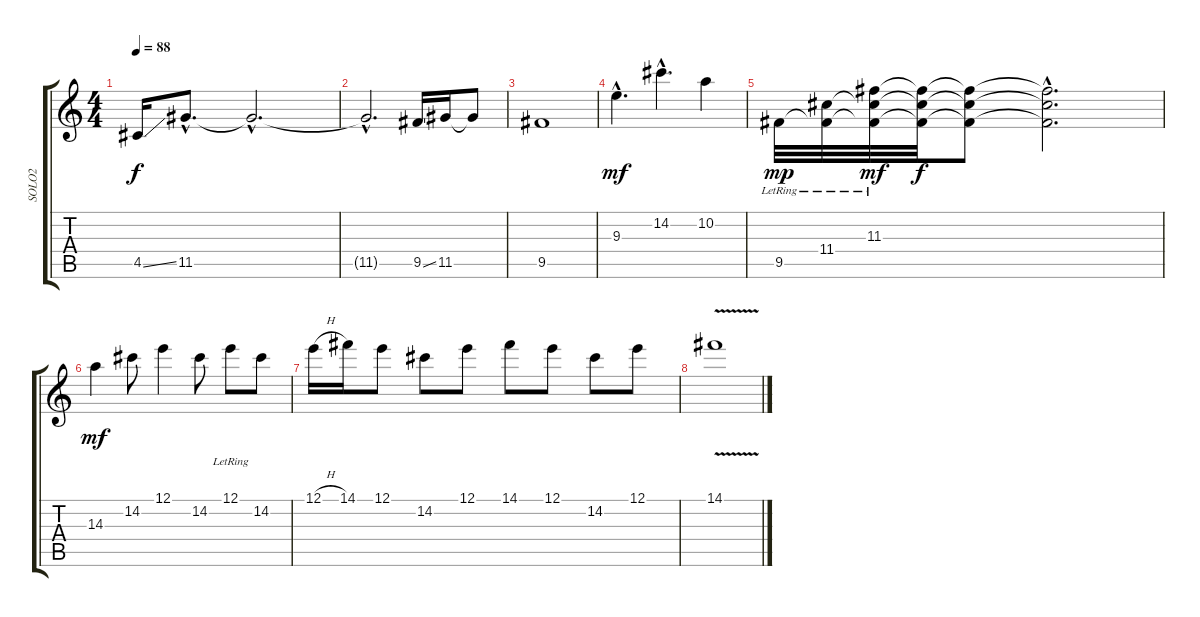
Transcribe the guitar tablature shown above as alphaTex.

\track ("SOLO2" "SOLO2") {instrument overdrivenguitar}
\staff {score tabs}
\tuning (E4 B3 G3 D3 A2 E2) {hide}
\ts (4 4)
\tempo 88
\clef g2
\ks c
4.5{ss}.16{dy f} 11.5{hac}.8{d} 11.5{hac t}.2{d} |
11.5{hac t}.2{d} 9.5{ss}.16 11.5.16 11.5{t}.8 |
9.5.1 |
9.3{hac}.4{d dy mf} 14.2{hac}.4{d} 10.2.4 |
9.5{lr}.32{dy mp} (11.4{lr} 9.5{t}).32 (11.3{lr} 11.4{t} 9.5{t}).32{dy mf} (11.3{t} 11.4{t} 9.5{t}).32{dy f} (11.3{t} 11.4{t} 9.5{t}).8 (11.3{hac t} 11.4{hac t} 9.5{hac t}).2{d} |
14.3.4{dy mf} 14.2.8 12.1.4 14.2.8 12.1{lr}.8 14.2.8 |
12.1{h}.16 14.1.16 12.1.8 14.2.8 12.1.8 14.1.8 12.1.8 14.2.8 12.1.8 |
14.1{v}.1
